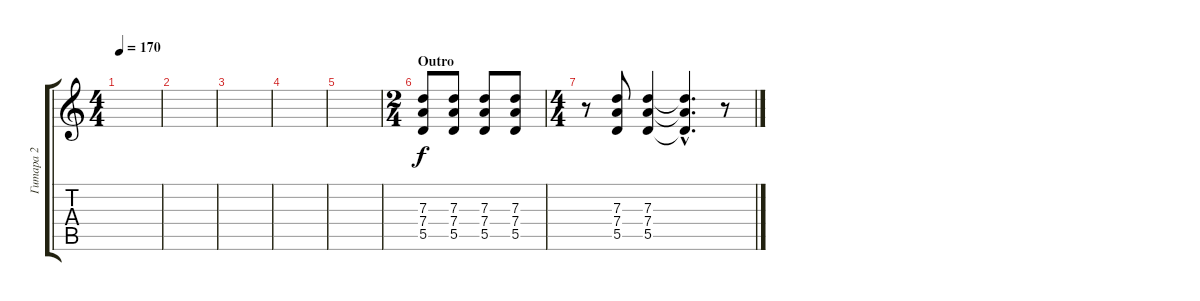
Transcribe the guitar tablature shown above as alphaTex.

\track ("Гитара 2" "Гитара 2") {instrument distortionguitar}
\staff {score tabs}
\tuning (E4 B3 G3 D3 A2 E2) {hide}
\ts (4 4)
\tempo 170
\clef g2
\ks c
|
|
|
|
|
\ts (2 4)
\section ("" "Outro")
(7.3 7.4 5.5).8 (7.3 7.4 5.5).8 (7.3 7.4 5.5).8 (7.3 7.4 5.5).8 |
\ts (4 4)
r.8 (7.3 7.4 5.5).8 (7.3 7.4 5.5).4 (7.3{hac t} 7.4{hac t} 5.5{hac t}).4{d} r.8
